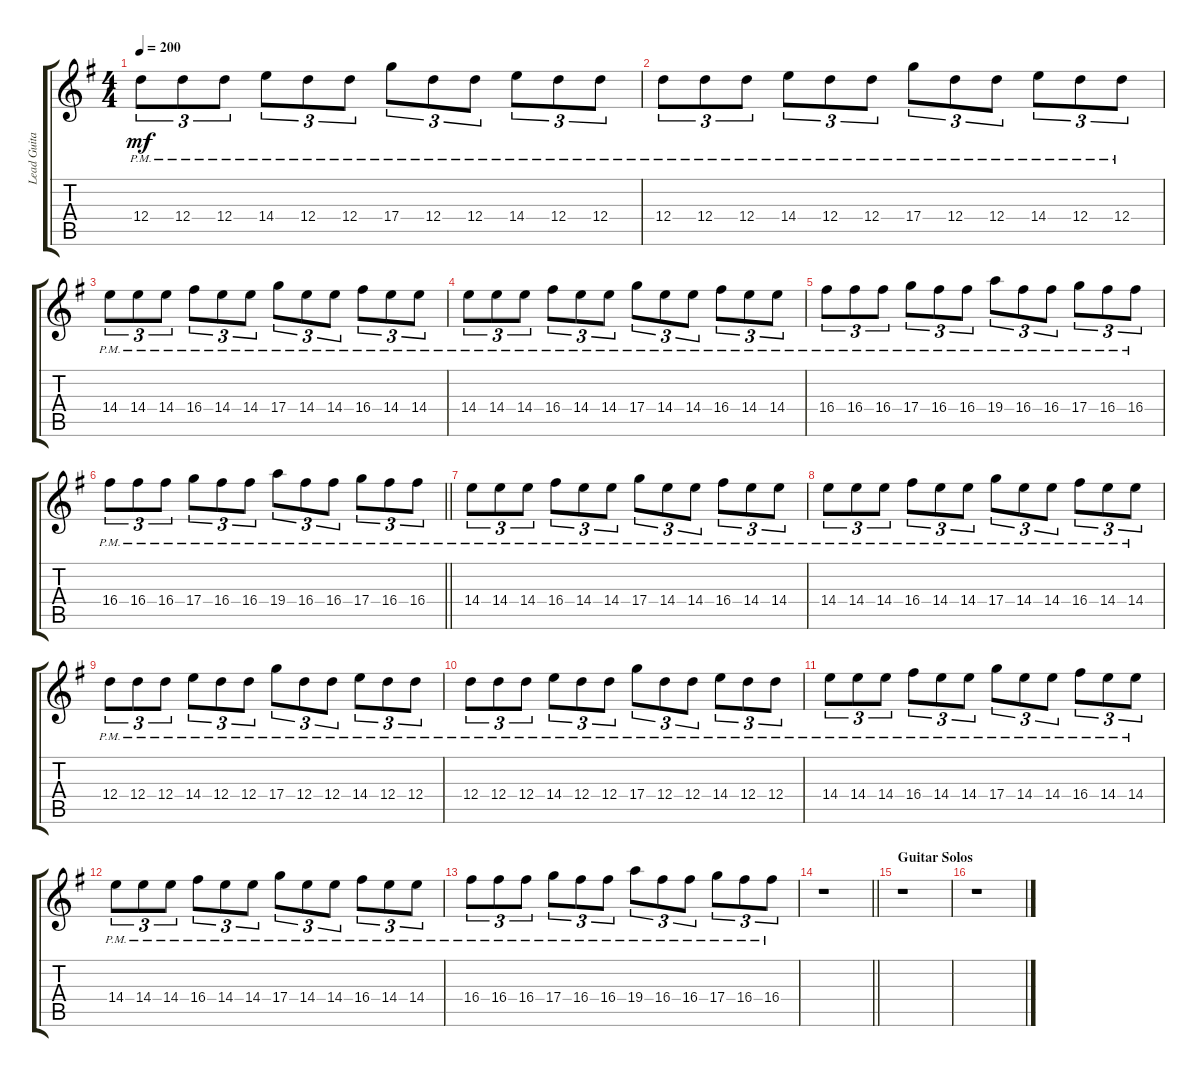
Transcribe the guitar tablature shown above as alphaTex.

\track ("Lead Guitar B" "Lead Guita") {instrument distortionguitar}
\staff {score tabs}
\tuning (E4 B3 G3 D3 A2 E2) {hide}
\ts (4 4)
\tempo 200
\clef g2
\ks g
12.4{pm}.8{tu (3 2) dy mf} 12.4{pm}.8{tu (3 2)} 12.4{pm}.8{tu (3 2)} 14.4{pm}.8{tu (3 2)} 12.4{pm}.8{tu (3 2)} 12.4{pm}.8{tu (3 2)} 17.4{pm}.8{tu (3 2)} 12.4{pm}.8{tu (3 2)} 12.4{pm}.8{tu (3 2)} 14.4{pm}.8{tu (3 2)} 12.4{pm}.8{tu (3 2)} 12.4{pm}.8{tu (3 2)} |
12.4{pm}.8{tu (3 2)} 12.4{pm}.8{tu (3 2)} 12.4{pm}.8{tu (3 2)} 14.4{pm}.8{tu (3 2)} 12.4{pm}.8{tu (3 2)} 12.4{pm}.8{tu (3 2)} 17.4{pm}.8{tu (3 2)} 12.4{pm}.8{tu (3 2)} 12.4{pm}.8{tu (3 2)} 14.4{pm}.8{tu (3 2)} 12.4{pm}.8{tu (3 2)} 12.4{pm}.8{tu (3 2)} |
14.4{pm}.8{tu (3 2)} 14.4{pm}.8{tu (3 2)} 14.4{pm}.8{tu (3 2)} 16.4{pm}.8{tu (3 2)} 14.4{pm}.8{tu (3 2)} 14.4{pm}.8{tu (3 2)} 17.4{pm}.8{tu (3 2)} 14.4{pm}.8{tu (3 2)} 14.4{pm}.8{tu (3 2)} 16.4{pm}.8{tu (3 2)} 14.4{pm}.8{tu (3 2)} 14.4{pm}.8{tu (3 2)} |
14.4{pm}.8{tu (3 2)} 14.4{pm}.8{tu (3 2)} 14.4{pm}.8{tu (3 2)} 16.4{pm}.8{tu (3 2)} 14.4{pm}.8{tu (3 2)} 14.4{pm}.8{tu (3 2)} 17.4{pm}.8{tu (3 2)} 14.4{pm}.8{tu (3 2)} 14.4{pm}.8{tu (3 2)} 16.4{pm}.8{tu (3 2)} 14.4{pm}.8{tu (3 2)} 14.4{pm}.8{tu (3 2)} |
16.4{pm}.8{tu (3 2)} 16.4{pm}.8{tu (3 2)} 16.4{pm}.8{tu (3 2)} 17.4{pm}.8{tu (3 2)} 16.4{pm}.8{tu (3 2)} 16.4{pm}.8{tu (3 2)} 19.4{pm}.8{tu (3 2)} 16.4{pm}.8{tu (3 2)} 16.4{pm}.8{tu (3 2)} 17.4{pm}.8{tu (3 2)} 16.4{pm}.8{tu (3 2)} 16.4{pm}.8{tu (3 2)} |
\barLineRight lightlight
16.4{pm}.8{tu (3 2)} 16.4{pm}.8{tu (3 2)} 16.4{pm}.8{tu (3 2)} 17.4{pm}.8{tu (3 2)} 16.4{pm}.8{tu (3 2)} 16.4{pm}.8{tu (3 2)} 19.4{pm}.8{tu (3 2)} 16.4{pm}.8{tu (3 2)} 16.4{pm}.8{tu (3 2)} 17.4{pm}.8{tu (3 2)} 16.4{pm}.8{tu (3 2)} 16.4{pm}.8{tu (3 2)} |
\section ("" "")
14.4{pm}.8{tu (3 2)} 14.4{pm}.8{tu (3 2)} 14.4{pm}.8{tu (3 2)} 16.4{pm}.8{tu (3 2)} 14.4{pm}.8{tu (3 2)} 14.4{pm}.8{tu (3 2)} 17.4{pm}.8{tu (3 2)} 14.4{pm}.8{tu (3 2)} 14.4{pm}.8{tu (3 2)} 16.4{pm}.8{tu (3 2)} 14.4{pm}.8{tu (3 2)} 14.4{pm}.8{tu (3 2)} |
14.4{pm}.8{tu (3 2)} 14.4{pm}.8{tu (3 2)} 14.4{pm}.8{tu (3 2)} 16.4{pm}.8{tu (3 2)} 14.4{pm}.8{tu (3 2)} 14.4{pm}.8{tu (3 2)} 17.4{pm}.8{tu (3 2)} 14.4{pm}.8{tu (3 2)} 14.4{pm}.8{tu (3 2)} 16.4{pm}.8{tu (3 2)} 14.4{pm}.8{tu (3 2)} 14.4{pm}.8{tu (3 2)} |
12.4{pm}.8{tu (3 2)} 12.4{pm}.8{tu (3 2)} 12.4{pm}.8{tu (3 2)} 14.4{pm}.8{tu (3 2)} 12.4{pm}.8{tu (3 2)} 12.4{pm}.8{tu (3 2)} 17.4{pm}.8{tu (3 2)} 12.4{pm}.8{tu (3 2)} 12.4{pm}.8{tu (3 2)} 14.4{pm}.8{tu (3 2)} 12.4{pm}.8{tu (3 2)} 12.4{pm}.8{tu (3 2)} |
12.4{pm}.8{tu (3 2)} 12.4{pm}.8{tu (3 2)} 12.4{pm}.8{tu (3 2)} 14.4{pm}.8{tu (3 2)} 12.4{pm}.8{tu (3 2)} 12.4{pm}.8{tu (3 2)} 17.4{pm}.8{tu (3 2)} 12.4{pm}.8{tu (3 2)} 12.4{pm}.8{tu (3 2)} 14.4{pm}.8{tu (3 2)} 12.4{pm}.8{tu (3 2)} 12.4{pm}.8{tu (3 2)} |
14.4{pm}.8{tu (3 2)} 14.4{pm}.8{tu (3 2)} 14.4{pm}.8{tu (3 2)} 16.4{pm}.8{tu (3 2)} 14.4{pm}.8{tu (3 2)} 14.4{pm}.8{tu (3 2)} 17.4{pm}.8{tu (3 2)} 14.4{pm}.8{tu (3 2)} 14.4{pm}.8{tu (3 2)} 16.4{pm}.8{tu (3 2)} 14.4{pm}.8{tu (3 2)} 14.4{pm}.8{tu (3 2)} |
14.4{pm}.8{tu (3 2)} 14.4{pm}.8{tu (3 2)} 14.4{pm}.8{tu (3 2)} 16.4{pm}.8{tu (3 2)} 14.4{pm}.8{tu (3 2)} 14.4{pm}.8{tu (3 2)} 17.4{pm}.8{tu (3 2)} 14.4{pm}.8{tu (3 2)} 14.4{pm}.8{tu (3 2)} 16.4{pm}.8{tu (3 2)} 14.4{pm}.8{tu (3 2)} 14.4{pm}.8{tu (3 2)} |
16.4{pm}.8{tu (3 2)} 16.4{pm}.8{tu (3 2)} 16.4{pm}.8{tu (3 2)} 17.4{pm}.8{tu (3 2)} 16.4{pm}.8{tu (3 2)} 16.4{pm}.8{tu (3 2)} 19.4{pm}.8{tu (3 2)} 16.4{pm}.8{tu (3 2)} 16.4{pm}.8{tu (3 2)} 17.4{pm}.8{tu (3 2)} 16.4{pm}.8{tu (3 2)} 16.4{pm}.8{tu (3 2)} |
\barLineRight lightlight
r.1 |
\section ("" "Guitar Solos")
r.1 |
r.1
